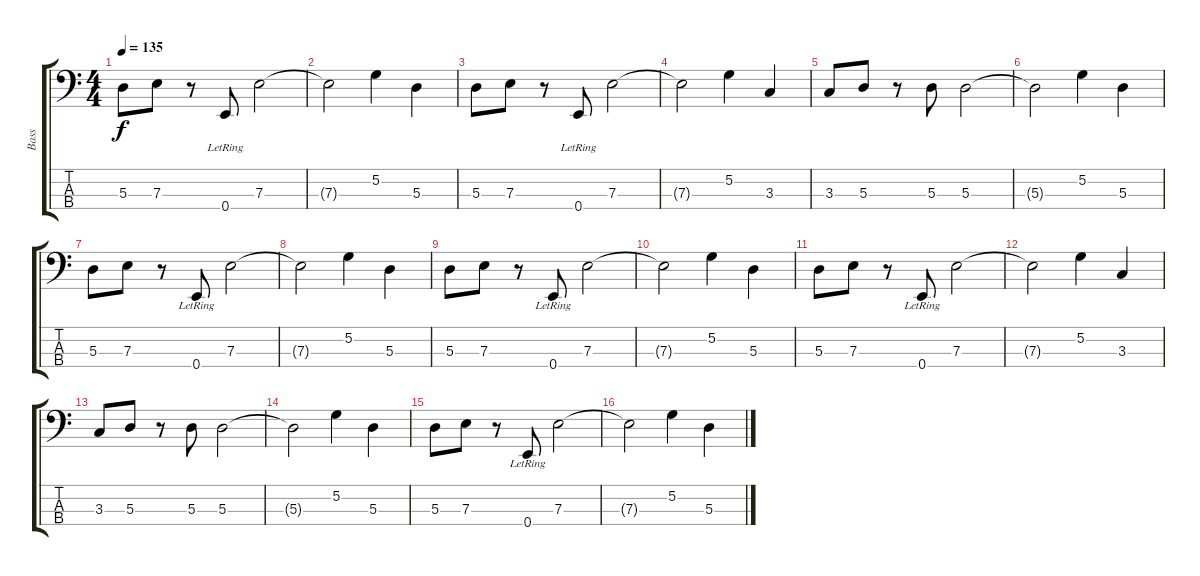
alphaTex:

\track ("Bass" "Bass") {instrument electricbassfinger}
\staff {score tabs}
\tuning (G2 D2 A1 E1) {hide}
\ts (4 4)
\tempo 135
\clef f4
\ks c
5.3.8{dy f} 7.3.8 r.8 0.4{lr}.8 7.3.2 |
7.3{t}.2 5.2.4 5.3.4 |
5.3.8 7.3.8 r.8 0.4{lr}.8 7.3.2 |
7.3{t}.2 5.2.4 3.3.4 |
3.3.8 5.3.8 r.8 5.3.8 5.3.2 |
5.3{t}.2 5.2.4 5.3.4 |
5.3.8 7.3.8 r.8 0.4{lr}.8 7.3.2 |
7.3{t}.2 5.2.4 5.3.4 |
5.3.8 7.3.8 r.8 0.4{lr}.8 7.3.2 |
7.3{t}.2 5.2.4 5.3.4 |
5.3.8 7.3.8 r.8 0.4{lr}.8 7.3.2 |
7.3{t}.2 5.2.4 3.3.4 |
3.3.8 5.3.8 r.8 5.3.8 5.3.2 |
5.3{t}.2 5.2.4 5.3.4 |
5.3.8 7.3.8 r.8 0.4{lr}.8 7.3.2 |
7.3{t}.2 5.2.4 5.3.4
